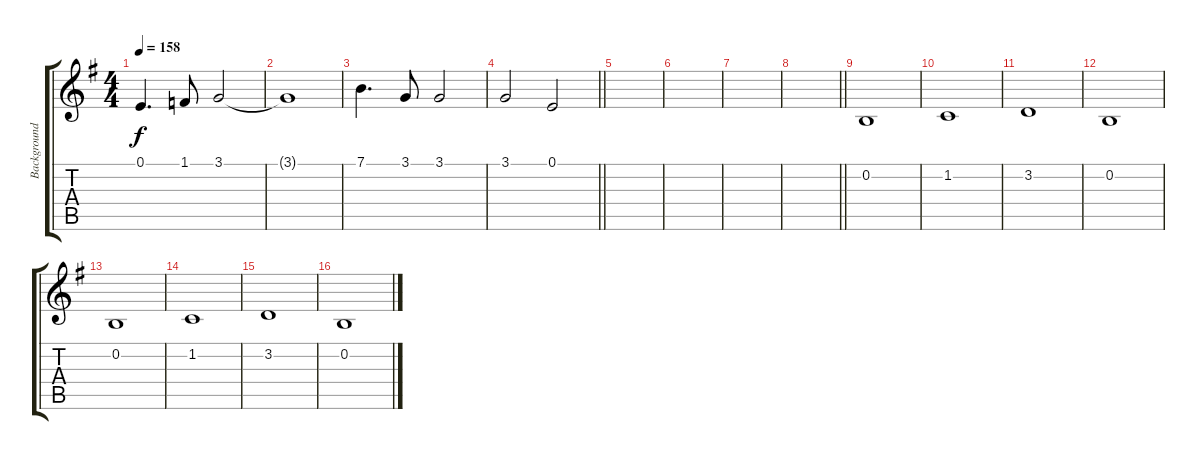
\track ("Background Vocal 1" "Background") {instrument stringensemble1}
\staff {score tabs}
\tuning (E4 B3 G3 D3 A2 E2) {hide}
\ts (4 4)
\tempo 158
\clef g2
\ks g
0.1.4{d dy f} 1.1.8 3.1.2 |
3.1{t}.1 |
7.1.4{d} 3.1.8 3.1.2 |
\barLineRight lightlight
3.1.2 0.1.2 |
|
|
|
\barLineRight lightlight
|
0.2.1 |
1.2.1 |
3.2.1 |
0.2.1 |
0.2.1 |
1.2.1 |
3.2.1 |
0.2.1
